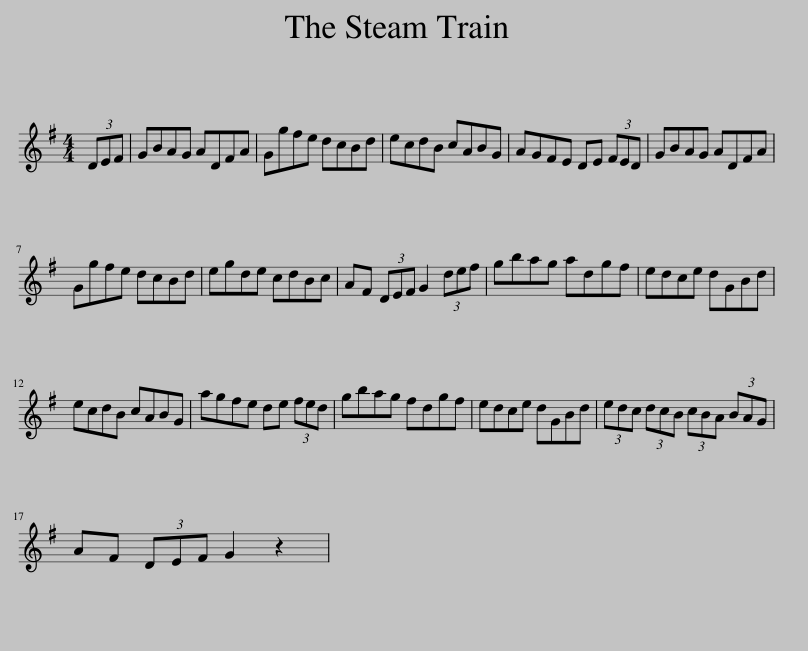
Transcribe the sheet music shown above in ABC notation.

X:1
L:1/8
M:4/4
I:linebreak $
K:G
V:1 treble
V:1
 (3DEF | GBAG ADFA | Ggfe dcBd | ecdB cABG | AGFE DE (3FED | %5
 GBAG ADFA |$ Ggfe dcBd | egde cdBc | AF (3DEF G2 (3def | gbag adgf | %10
 edce dGBd |$ ecdB cABG | agfe de (3fed | gbag fdgf | edce dGBd | %15
 (3edc (3dcB (3cBA (3BAG |$ AF (3DEF G2 z2 | %17
